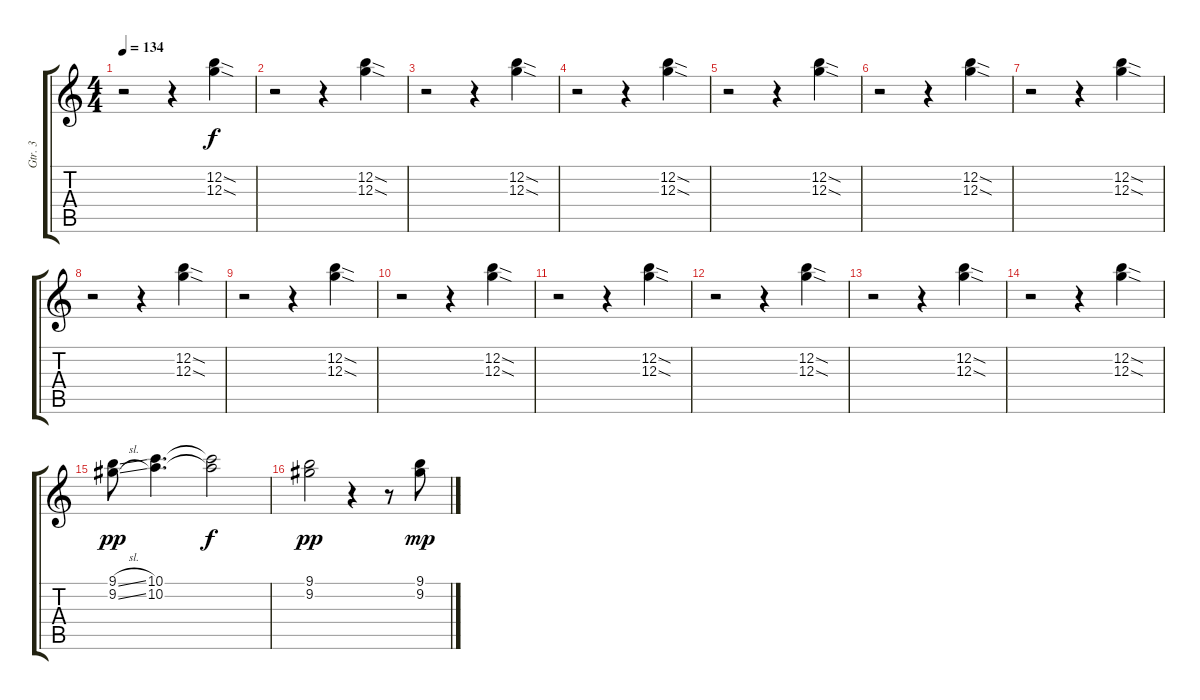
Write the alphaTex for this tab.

\track ("Gtr. 3" "Gtr. 3") {instrument distortionguitar}
\staff {score tabs}
\tuning (D4 B3 G3 D3 G2 D2) {hide}
\ts (4 4)
\tempo 134
\clef g2
\ks c
r.2{dy f} r.4 (12.2{sod} 12.3{sod}).4 |
r.2 r.4 (12.2{sod} 12.3{sod}).4 |
r.2 r.4 (12.2{sod} 12.3{sod}).4 |
r.2 r.4 (12.2{sod} 12.3{sod}).4 |
r.2 r.4 (12.2{sod} 12.3{sod}).4 |
r.2 r.4 (12.2{sod} 12.3{sod}).4 |
r.2 r.4 (12.2{sod} 12.3{sod}).4 |
r.2 r.4 (12.2{sod} 12.3{sod}).4 |
r.2 r.4 (12.2{sod} 12.3{sod}).4 |
r.2 r.4 (12.2{sod} 12.3{sod}).4 |
r.2 r.4 (12.2{sod} 12.3{sod}).4 |
r.2 r.4 (12.2{sod} 12.3{sod}).4 |
r.2 r.4 (12.2{sod} 12.3{sod}).4 |
r.2 r.4 (12.2{sod} 12.3{sod}).4 |
(9.1{sl} 9.2{sl}).8{dy pp} (10.1 10.2).4{d} (10.1{t} 10.2{t}).2{dy f} |
(9.1 9.2).2{dy pp} r.4 r.8 (9.1{sl} 9.2{sl}).8{dy mp}
